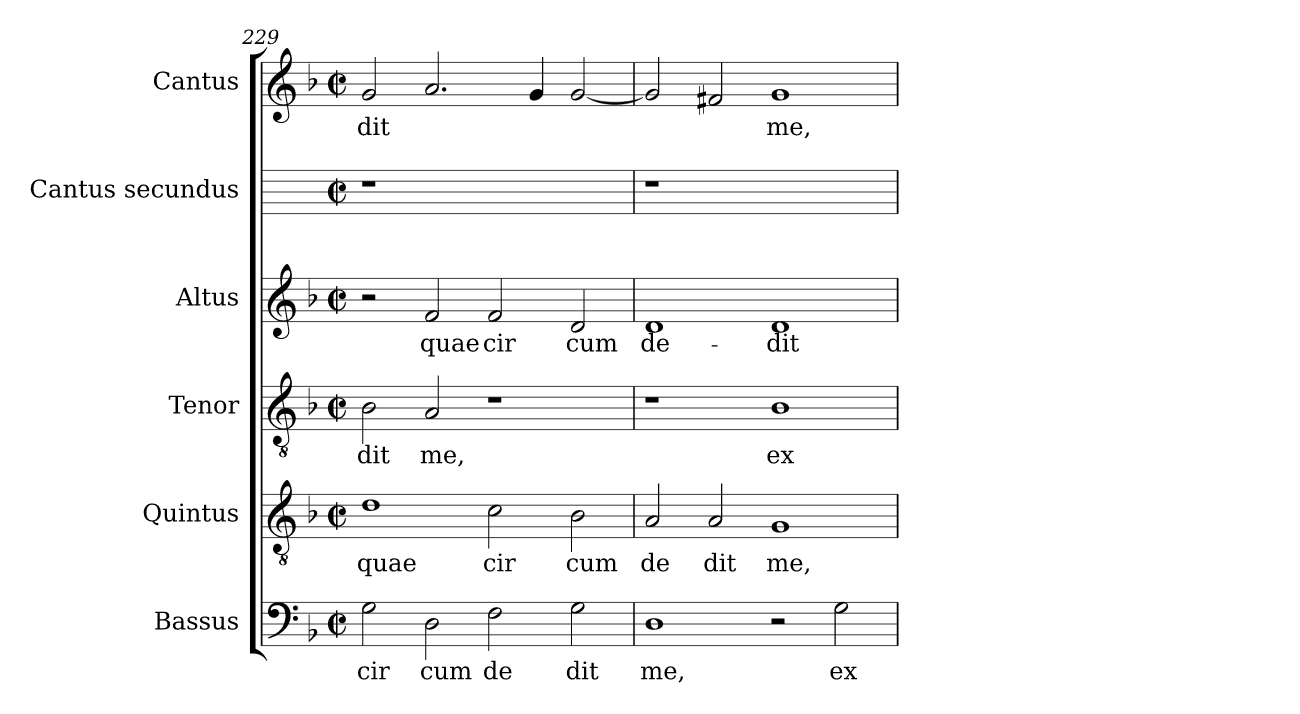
**kern	**text	**kern	**text	**kern	**text	**kern	**text	**kern	**kern	**text
*part6	*part6	*part5	*part5	*part4	*part4	*part3	*part3	*part2	*part1	*part1
*staff6	*staff6	*staff5	*staff5	*staff4	*staff4	*staff3	*staff3	*staff2	*staff1	*staff1
*I"Bassus	*	*I"Quintus	*	*I"Tenor	*	*I"Altus	*	*I"Cantus  secundus	*I"Cantus	*
*I'B	*	*I'Q	*	*I'T	*	*I'A	*	*	*I'C	*
*clefF4	*	*clefGv2	*	*clefGv2	*	*clefG2	*	*	*clefG2	*
*k[b-]	*	*k[b-]	*	*k[b-]	*	*k[b-]	*	*k[]	*k[b-]	*
*F:	*	*F:	*	*F:	*	*F:	*	*C:	*F:	*
*M2/2	*	*M2/2	*	*M2/2	*	*M2/2	*	*M2/2	*M2/2	*
*met(c|)	*	*met(c|)	*	*met(c|)	*	*met(c|)	*	*met(c|)	*met(c|)	*
=229	=229	=229	=229	=229	=229	=229	=229	=229	=229	=229
!	!LO:LY:b:cj	!	!LO:LY:b:cj	!	!LO:LY:b:cj	!	!	!	!	!LO:LY:b:cj
2G\	cir	1d	quae	2B-\	-dit	2r	.	1r	2g/	dit
!	!LO:LY:b:cj	!	!	!	!LO:LY:b:cj	!	!LO:LY:b:cj	!	!	!LO:LY:b:cj
2D\	cum	.	.	2A/	me,	2f/	quae	.	2.a/	.
!	!LO:LY:b:cj	!	!LO:LY:b:cj	!	!	!	!LO:LY:b:cj	!	!	!
2F\	de	2c\	cir	1r	.	2f/	cir	1ryy	.	.
!	!	!	!	!	!	!	!	!	!	!LO:LY:b:cj
.	.	.	.	.	.	.	.	.	4g/	.
!	!LO:LY:b:cj	!	!LO:LY:b:cj	!	!	!	!LO:LY:b:cj	!	!	!LO:LY:b:cj
2G\	dit	2B-\	cum	.	.	2d/	cum	.	[>2g/	.
!!LO:PB:g=z
=230	=230	=230	=230	=230	=230	=230	=230	=230	=230	=230
!	!LO:LY:b:cj	!	!LO:LY:b:cj	!	!	!	!LO:LY:b:cj	!	!	!LO:LY:b:cj
1D	me,	2A/	de	1r	.	1d	de-	1r	2g/]	.
!	!	!	!LO:LY:b:cj	!	!	!	!	!	!	!LO:LY:b:cj
.	.	2A/	dit	.	.	.	.	.	2f#/	.
!	!	!	!LO:LY:b:cj	!	!LO:LY:b:cj	!	!LO:LY:b:cj	!	!	!LO:LY:b:cj
2r	.	1G	me,	1B-	ex	1d	-dit	1ryy	1g	me,
!	!LO:LY:b:cj	!	!	!	!	!	!	!	!	!
2G\	ex	.	.	.	.	.	.	.	.	.
=	=	=	=	=	=	=	=	=	=	=
*-	*-	*-	*-	*-	*-	*-	*-	*-	*-	*-
